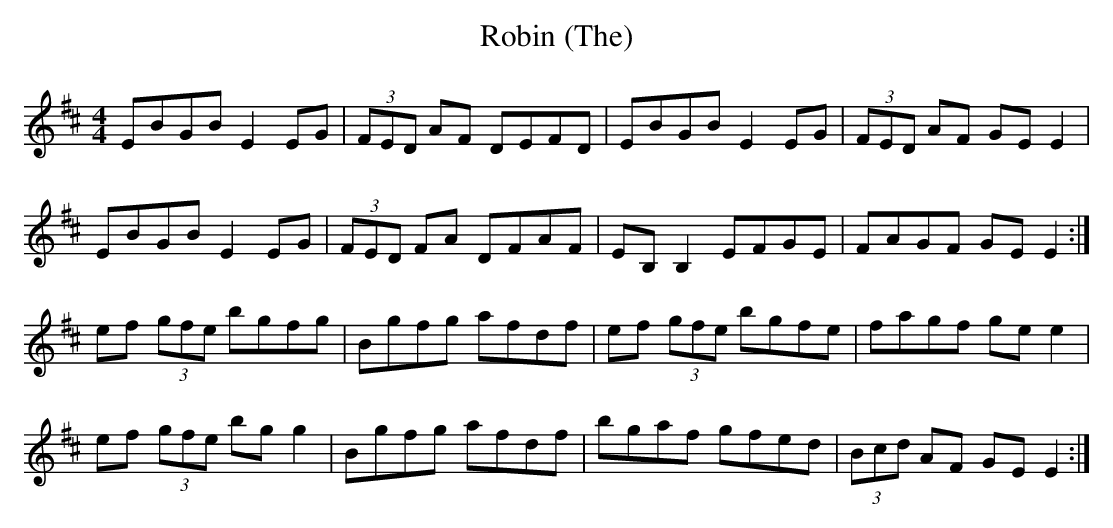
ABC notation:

X:1
T: Robin (The)
L: 1/8
M: 4/4
K: Edor
EBGB E2 EG|(3FED AF DEFD|EBGB E2 EG|(3FED AF GE E2|
EBGB E2 EG|(3FED FA DFAF|EB, B,2 EFGE|FAGF GE E2 :|
ef (3gfe bgfg|Bgfg afdf|ef (3gfe bgfe|fagf ge e2|
ef (3gfe bg g2|Bgfg afdf|bgaf gfed|(3Bcd AF GE E2 :|
